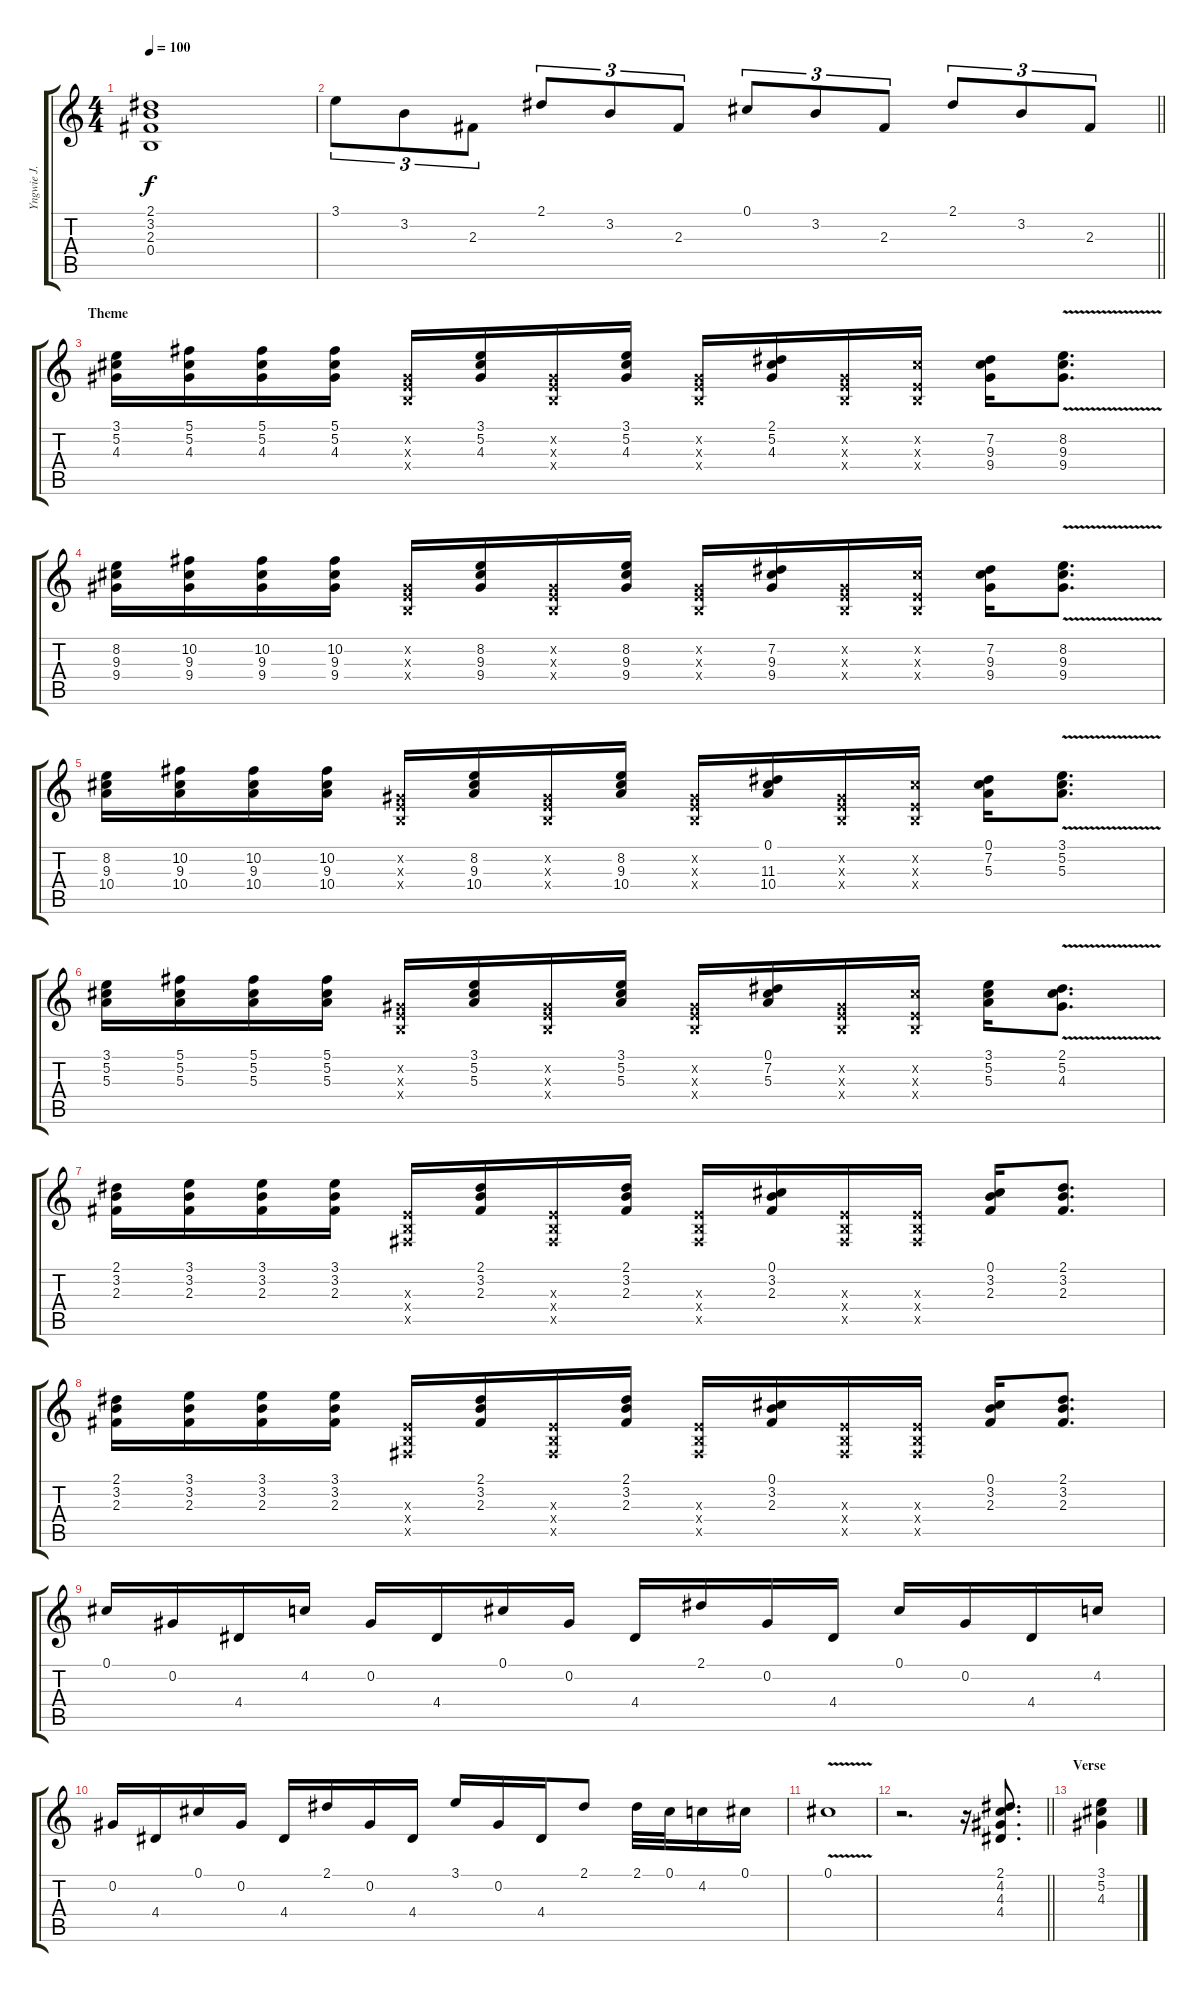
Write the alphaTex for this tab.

\track ("Yngwie J. Malmsteen" "Yngwie J. ") {instrument overdrivenguitar}
\staff {score tabs}
\tuning (Db4 Ab3 E3 B2 Gb2 Db2) {hide}
\ts (4 4)
\tempo 100
\clef g2
\ks c
(2.1 3.2 2.3 0.4).1{dy f} |
\barLineRight lightlight
3.1.8{tu (3 2)} 3.2.8{tu (3 2)} 2.3.8{tu (3 2)} 2.1.8{tu (3 2)} 3.2.8{tu (3 2)} 2.3.8{tu (3 2)} 0.1.8{tu (3 2)} 3.2.8{tu (3 2)} 2.3.8{tu (3 2)} 2.1.8{tu (3 2)} 3.2.8{tu (3 2)} 2.3.8{tu (3 2)} |
\section ("" "Theme")
(3.1 5.2 4.3).16 (5.1 5.2 4.3).16 (5.1 5.2 4.3).16 (5.1 5.2 4.3).16 (0.2{x} 0.3{x} 0.4{x}).16 (3.1 5.2 4.3).16 (0.2{x} 0.3{x} 0.4{x}).16 (3.1 5.2 4.3).16 (0.2{x} 0.3{x} 0.4{x}).16 (2.1 5.2 4.3).16 (0.2{x} 0.3{x} 0.4{x}).16 (5.2{x} 0.3{x} 0.4{x}).16 (7.2 9.3 9.4).16 (8.2{v} 9.3{v} 9.4{v}).8{d} |
(8.2 9.3 9.4).16 (10.2 9.3 9.4).16 (10.2 9.3 9.4).16 (10.2 9.3 9.4).16 (0.2{x} 0.3{x} 0.4{x}).16 (8.2 9.3 9.4).16 (0.2{x} 0.3{x} 0.4{x}).16 (8.2 9.3 9.4).16 (0.2{x} 0.3{x} 0.4{x}).16 (7.2 9.3 9.4).16 (0.2{x} 0.3{x} 0.4{x}).16 (5.2{x} 0.3{x} 0.4{x}).16 (7.2 9.3 9.4).16 (8.2{v} 9.3{v} 9.4{v}).8{d} |
(8.2 9.3 10.4).16 (10.2 9.3 10.4).16 (10.2 9.3 10.4).16 (10.2 9.3 10.4).16 (0.2{x} 0.3{x} 0.4{x}).16 (8.2 9.3 10.4).16 (0.2{x} 0.3{x} 0.4{x}).16 (8.2 9.3 10.4).16 (0.2{x} 0.3{x} 0.4{x}).16 (0.1 11.3 10.4).16 (0.2{x} 0.3{x} 0.4{x}).16 (5.2{x} 0.3{x} 0.4{x}).16 (0.1 7.2 5.3).16 (3.1{v} 5.2 5.3).8{d} |
(3.1 5.2 5.3).16 (5.1 5.2 5.3).16 (5.1 5.2 5.3).16 (5.1 5.2 5.3).16 (0.2{x} 0.3{x} 0.4{x}).16 (3.1 5.2 5.3).16 (0.2{x} 0.3{x} 0.4{x}).16 (3.1 5.2 5.3).16 (0.2{x} 0.3{x} 0.4{x}).16 (0.1 7.2 5.3).16 (0.2{x} 0.3{x} 0.4{x}).16 (5.2{x} 0.3{x} 0.4{x}).16 (3.1 5.2 5.3).16 (2.1{v} 5.2 4.3).8{d} |
(2.1 3.2 2.3).16 (3.1 3.2 2.3).16 (3.1 3.2 2.3).16 (3.1 3.2 2.3).16 (0.3{x} 0.4{x} 0.5{x}).16 (2.1 3.2 2.3).16 (0.3{x} 0.4{x} 0.5{x}).16 (2.1 3.2 2.3).16 (0.3{x} 0.4{x} 0.5{x}).16 (0.1 3.2 2.3).16 (0.3{x} 0.4{x} 0.5{x}).16 (0.3{x} 0.4{x} 0.5{x}).16 (0.1 3.2 2.3).16 (2.1 3.2 2.3).8{d} |
(2.1 3.2 2.3).16 (3.1 3.2 2.3).16 (3.1 3.2 2.3).16 (3.1 3.2 2.3).16 (0.3{x} 0.4{x} 0.5{x}).16 (2.1 3.2 2.3).16 (0.3{x} 0.4{x} 0.5{x}).16 (2.1 3.2 2.3).16 (0.3{x} 0.4{x} 0.5{x}).16 (0.1 3.2 2.3).16 (0.3{x} 0.4{x} 0.5{x}).16 (0.3{x} 0.4{x} 0.5{x}).16 (0.1 3.2 2.3).16 (2.1 3.2 2.3).8{d} |
0.1.16 0.2.16 4.4.16 4.2.16 0.2.16 4.4.16 0.1.16 0.2.16 4.4.16 2.1.16 0.2.16 4.4.16 0.1.16 0.2.16 4.4.16 4.2.16 |
0.2.16 4.4.16 0.1.16 0.2.16 4.4.16 2.1.16 0.2.16 4.4.16 3.1.16 0.2.16 4.4.16 2.1.8 2.1.32 0.1.32 4.2.16 0.1.16 |
0.1{v}.1 |
\barLineRight lightlight
r.2{d} r.16 (2.1 4.2 4.3 4.4).8{d} |
\section ("" "Verse")
(3.1 5.2 4.3).4
